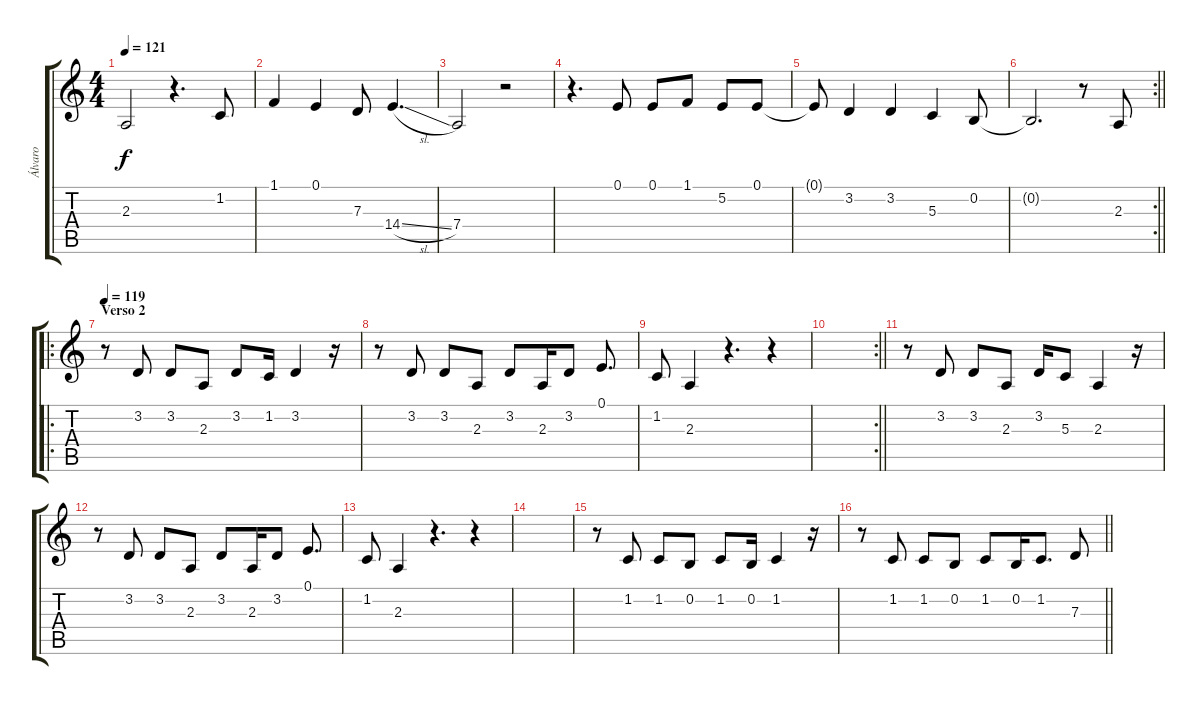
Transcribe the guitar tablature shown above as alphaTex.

\track ("Álvaro" "Álvaro") {instrument flute}
\staff {score tabs}
\tuning (E4 B3 G3 D3 A2 E2) {hide}
\ts (4 4)
\tempo 121
\clef g2
\ks c
2.3{t}.2{dy f} r.4{d} 1.2.8 |
1.1.4 0.1.4 7.3.8 14.4{sl}.4{d} |
7.4.2 r.2 |
r.4{d} 0.1.8 0.1.8 1.1.8 5.2.8 0.1.8 |
0.1{t}.8 3.2.4 3.2.4 5.3.4 0.2.8 |
\rc 2
\barLineRight lightlight
0.2{t}.2{d} r.8 2.3.8 |
\ro
\section ("" "Verso 2")
\tempo 119
r.8 3.2.8 3.2.8 2.3.8 3.2.8 1.2.16 3.2.4 r.16 |
r.8 3.2.8 3.2.8 2.3.8 3.2.8 2.3.16 3.2.8 0.1.8{d} |
1.2.8 2.3.4 r.4{d} r.4 |
\rc 2
\barLineRight lightlight
|
r.8 3.2.8 3.2.8 2.3.8 3.2.16 5.3.8 2.3.4 r.16 |
r.8 3.2.8 3.2.8 2.3.8 3.2.8 2.3.16 3.2.8 0.1.8{d} |
1.2.8 2.3.4 r.4{d} r.4 |
|
r.8 1.2.8 1.2.8 0.2.8 1.2.8 0.2.16 1.2.4 r.16 |
\barLineRight lightlight
r.8 1.2.8 1.2.8 0.2.8 1.2.8 0.2.16 1.2.8{d} 7.3.8
